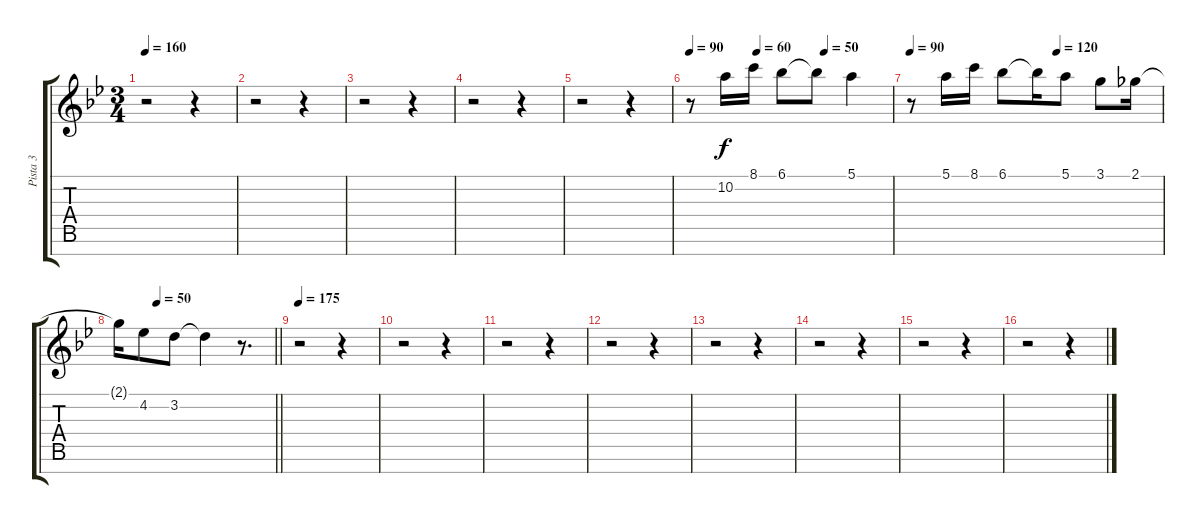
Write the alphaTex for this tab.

\track ("Pista 3" "Pista 3") {instrument flute}
\staff {score tabs}
\tuning (E5 B4 G4 D4 A3 E3 B2) {hide}
\ts (3 4)
\tempo 160
\clef g2
\ks bb
r.2{dy f} r.4 |
r.2 r.4 |
r.2 r.4 |
r.2 r.4 |
r.2 r.4 |
\tempo 90
\tempo (60 0.3333333333333333)
\tempo (50 0.6666666666666666)
r.8 10.2.16 8.1.16 6.1.8 6.1{t}.8 5.1.4 |
\tempo 90
\tempo (120 0.5833333333333334)
r.8 5.1.16 8.1.16 6.1.8 6.1{t}.16 5.1.8 3.1.8 2.1.16 |
\tempo (50 0.25)
\barLineRight lightlight
2.1{t}.16 4.2.8 3.2.8 3.2{t}.4 r.8{d} |
\tempo 175
r.2 r.4 |
r.2 r.4 |
r.2 r.4 |
r.2 r.4 |
r.2 r.4 |
r.2 r.4 |
r.2 r.4 |
r.2 r.4
